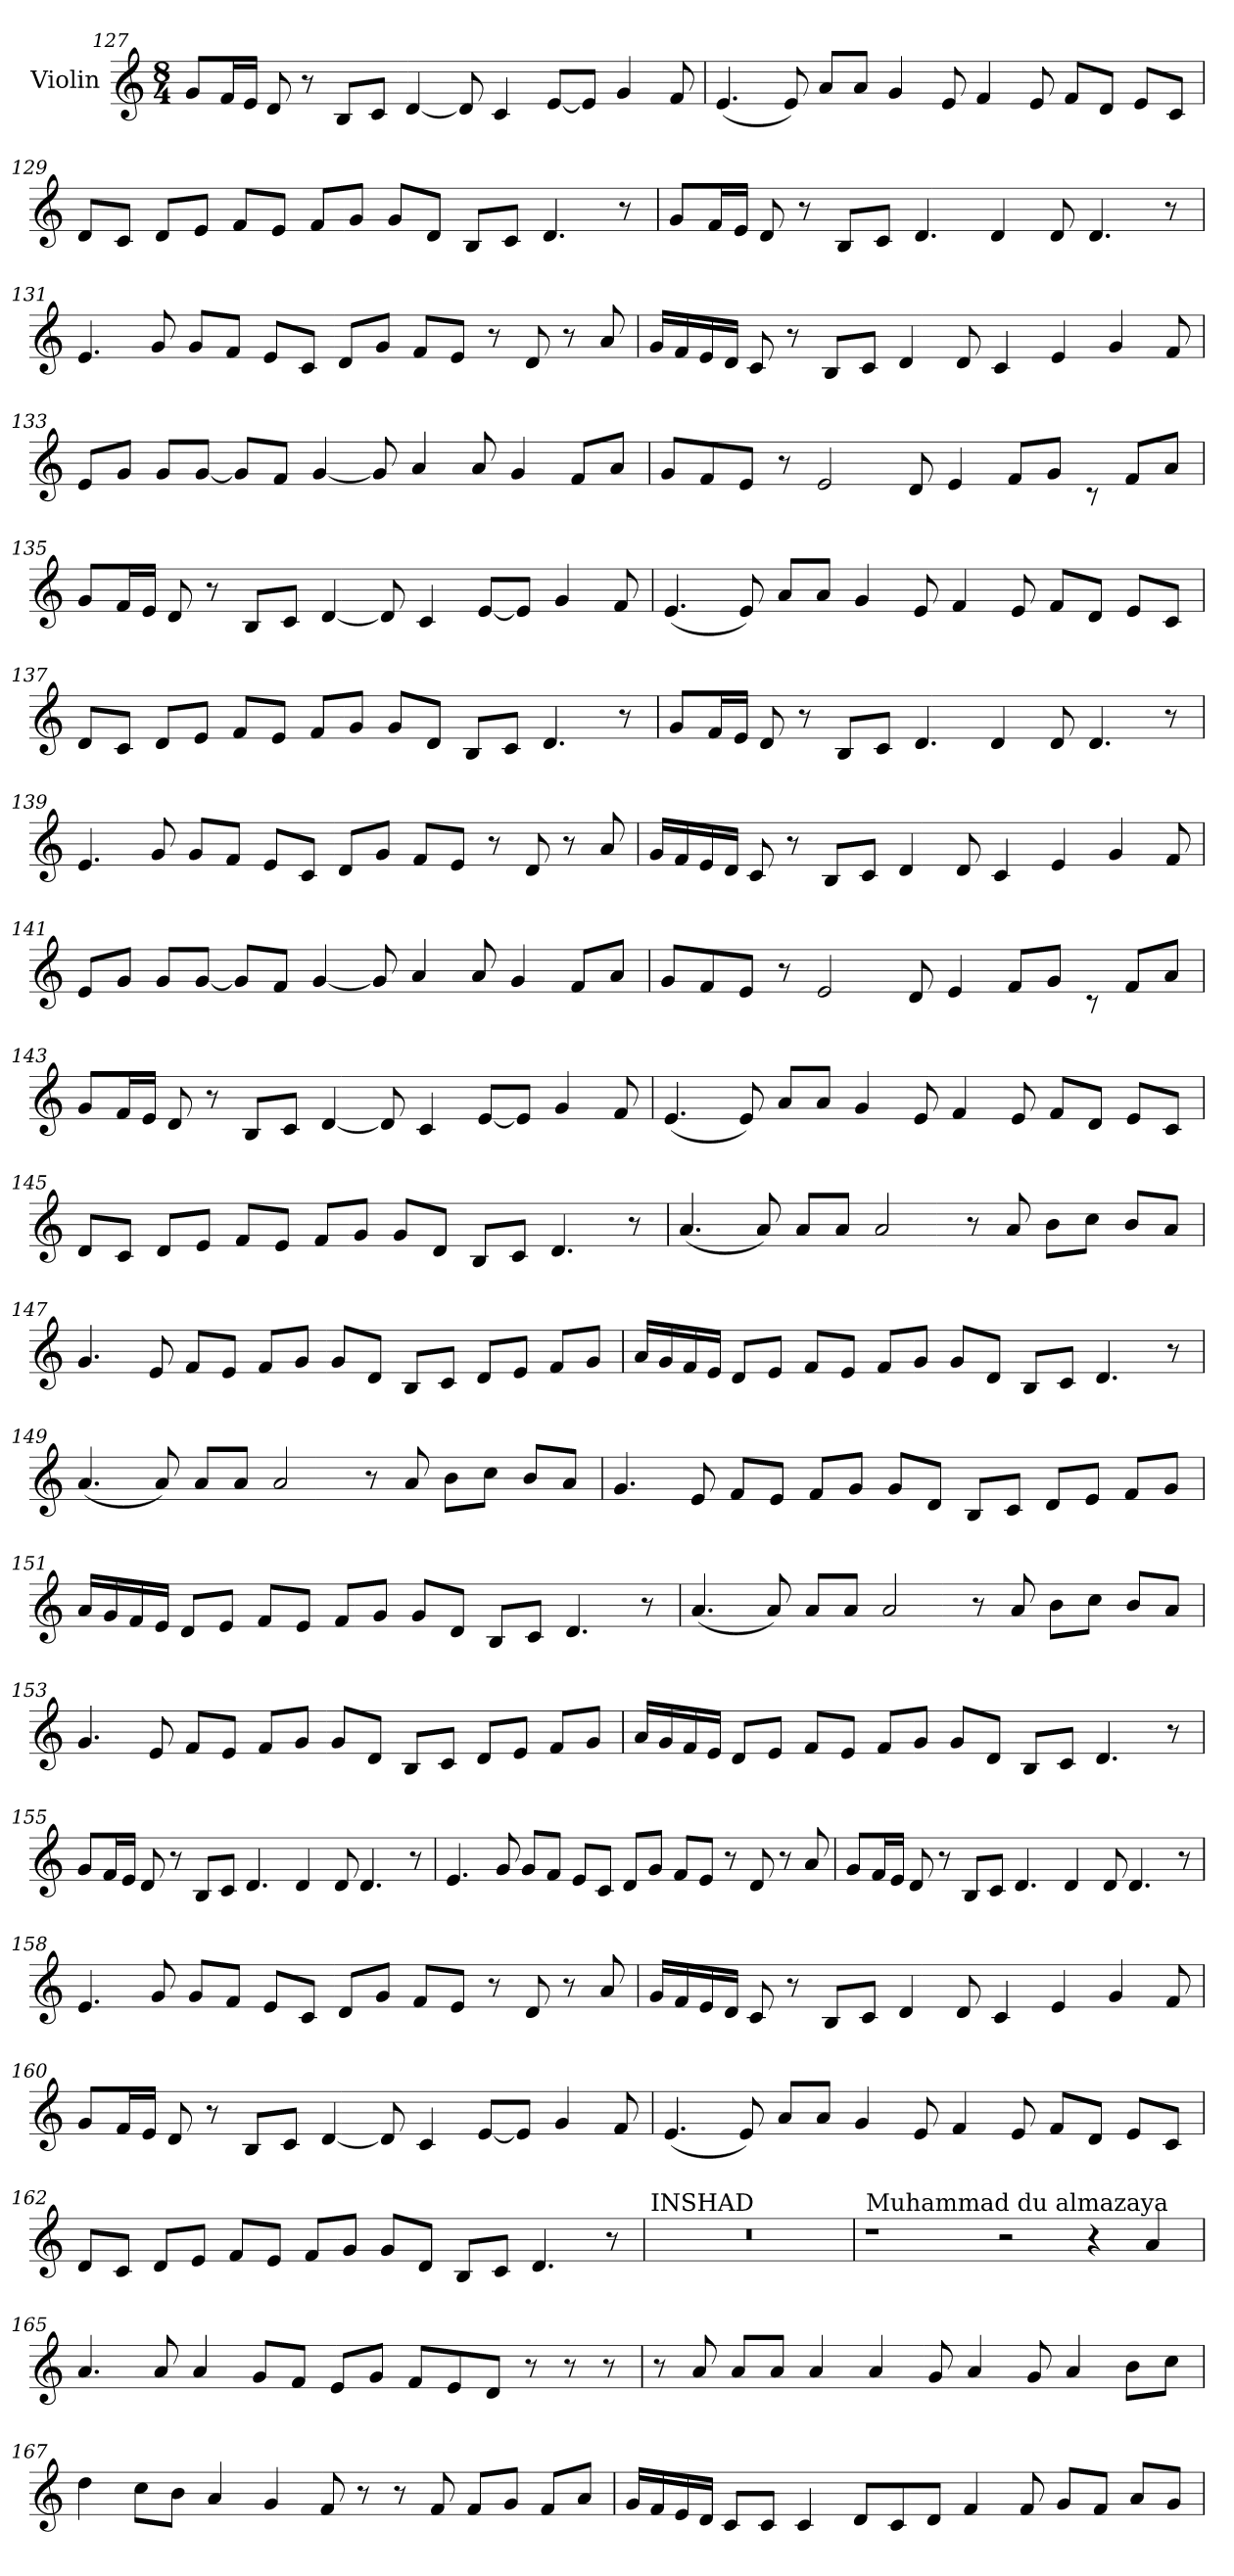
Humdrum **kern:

**kern
*part1
*staff1
*I"Violin
*clefG2
*k[]
*C:
*M8/4
=127
8g/L
16f/L
16e/JJ
8d/
8r
8B/L
8c/J
[4d/
8d/]
4c/
[8e/L
8e/J]
4g/
8f/
!!LO:LB:g=z
=128
(4.e/
8e/)
8a/L
8a/J
4g/
8e/
4f/
8e/
8f/L
8d/J
8e/L
8c/J
=129
8d/L
8c/J
8d/L
8e/J
8f/L
8e/J
8f/L
8g/J
8g/L
8d/J
8B/L
8c/J
4.d/
8r
!!LO:PB:g=z
=130
8g/L
16f/L
16e/JJ
8d/
8r
8B/L
8c/J
4.d/
4d/
8d/
4.d/
8r
=131
4.e/
8g/
8g/L
8f/J
8e/L
8c/J
8d/L
8g/J
8f/L
8e/J
8r
8d/
8r
8a/
!!LO:LB:g=z
=132
16g/LL
16f/
16e/
16d/JJ
8c/
8r
8B/L
8c/J
4d/
8d/
4c/
4e/
4g/
8f/
=133
8e/L
8g/J
8g/L
[8g/J
8g/L]
8f/J
[4g/
8g/]
4a/
8a/
4g/
8f/L
8a/J
!!LO:LB:g=z
=134
8g/L
8f/
8e/J
8r
2e/
8d/
4e/
8f/L
8g/J
8rc
8f/L
8a/J
=135
8g/L
16f/L
16e/JJ
8d/
8r
8B/L
8c/J
[4d/
8d/]
4c/
[8e/L
8e/J]
4g/
8f/
!!LO:LB:g=z
=136
(4.e/
8e/)
8a/L
8a/J
4g/
8e/
4f/
8e/
8f/L
8d/J
8e/L
8c/J
=137
8d/L
8c/J
8d/L
8e/J
8f/L
8e/J
8f/L
8g/J
8g/L
8d/J
8B/L
8c/J
4.d/
8r
!!LO:LB:g=z
=138
8g/L
16f/L
16e/JJ
8d/
8r
8B/L
8c/J
4.d/
4d/
8d/
4.d/
8r
=139
4.e/
8g/
8g/L
8f/J
8e/L
8c/J
8d/L
8g/J
8f/L
8e/J
8r
8d/
8r
8a/
!!LO:LB:g=z
=140
16g/LL
16f/
16e/
16d/JJ
8c/
8r
8B/L
8c/J
4d/
8d/
4c/
4e/
4g/
8f/
=141
8e/L
8g/J
8g/L
[8g/J
8g/L]
8f/J
[4g/
8g/]
4a/
8a/
4g/
8f/L
8a/J
!!LO:LB:g=z
=142
8g/L
8f/
8e/J
8r
2e/
8d/
4e/
8f/L
8g/J
8rc
8f/L
8a/J
=143
8g/L
16f/L
16e/JJ
8d/
8r
8B/L
8c/J
[4d/
8d/]
4c/
[8e/L
8e/J]
4g/
8f/
!!LO:LB:g=z
=144
(4.e/
8e/)
8a/L
8a/J
4g/
8e/
4f/
8e/
8f/L
8d/J
8e/L
8c/J
=145
8d/L
8c/J
8d/L
8e/J
8f/L
8e/J
8f/L
8g/J
8g/L
8d/J
8B/L
8c/J
4.d/
8r
!!LO:PB:g=z
=146
(4.a/
8a/)
8a/L
8a/J
2a/
8r
8a/
8b\L
8cc\J
8b/L
8a/J
=147
4.g/
8e/
8f/L
8e/J
8f/L
8g/J
8g/L
8d/J
8B/L
8c/J
8d/L
8e/J
8f/L
8g/J
!!LO:LB:g=z
=148
16a/LL
16g/
16f/
16e/JJ
8d/L
8e/J
8f/L
8e/J
8f/L
8g/J
8g/L
8d/J
8B/L
8c/J
4.d/
8r
=149
(4.a/
8a/)
8a/L
8a/J
2a/
8r
8a/
8b\L
8cc\J
8b/L
8a/J
!!LO:LB:g=z
=150
4.g/
8e/
8f/L
8e/J
8f/L
8g/J
8g/L
8d/J
8B/L
8c/J
8d/L
8e/J
8f/L
8g/J
=151
16a/LL
16g/
16f/
16e/JJ
8d/L
8e/J
8f/L
8e/J
8f/L
8g/J
8g/L
8d/J
8B/L
8c/J
4.d/
8r
!!LO:LB:g=z
=152
(4.a/
8a/)
8a/L
8a/J
2a/
8r
8a/
8b\L
8cc\J
8b/L
8a/J
=153
4.g/
8e/
8f/L
8e/J
8f/L
8g/J
8g/L
8d/J
8B/L
8c/J
8d/L
8e/J
8f/L
8g/J
!!LO:LB:g=z
=154
16a/LL
16g/
16f/
16e/JJ
8d/L
8e/J
8f/L
8e/J
8f/L
8g/J
8g/L
8d/J
8B/L
8c/J
4.d/
8r
=155
8g/L
16f/L
16e/JJ
8d/
8r
8B/L
8c/J
4.d/
4d/
8d/
4.d/
8r
!!LO:LB:g=z
=156
4.e/
8g/
8g/L
8f/J
8e/L
8c/J
8d/L
8g/J
8f/L
8e/J
8r
8d/
8r
8a/
=157
8g/L
16f/L
16e/JJ
8d/
8r
8B/L
8c/J
4.d/
4d/
8d/
4.d/
8r
!!LO:LB:g=z
=158
4.e/
8g/
8g/L
8f/J
8e/L
8c/J
8d/L
8g/J
8f/L
8e/J
8r
8d/
8r
8a/
=159
16g/LL
16f/
16e/
16d/JJ
8c/
8r
8B/L
8c/J
4d/
8d/
4c/
4e/
4g/
8f/
!!LO:LB:g=z
=160
8g/L
16f/L
16e/JJ
8d/
8r
8B/L
8c/J
[4d/
8d/]
4c/
[8e/L
8e/J]
4g/
8f/
=161
(4.e/
8e/)
8a/L
8a/J
4g/
8e/
4f/
8e/
8f/L
8d/J
8e/L
8c/J
!!LO:PB:g=z
=162
8d/L
8c/J
8d/L
8e/J
8f/L
8e/J
8f/L
8g/J
8g/L
8d/J
8B/L
8c/J
4.d/
8r
=163
!LO:TX:a:t=INSHAD
0r
=164
*MM95
!LO:TX:a:t=Muhammad du almazaya
1r
2r
4r
4a/
!!LO:LB:g=z
=165
4.a/
8a/
4a/
8g/L
8f/J
8e/L
8g/J
8f/L
8e/
8d/J
8r
8r
8r
=166
8r
8a/
8a/L
8a/J
4a/
4a/
8g/
4a/
8g/
4a/
8b\L
8cc\J
!!LO:LB:g=z
=167
4dd\
8cc\L
8b\J
4a/
4g/
8f/
8r
8r
8f/
8f/L
8g/J
8f/L
8a/J
=168
16g/LL
16f/
16e/
16d/JJ
8c/L
8c/J
4c/
8d/L
8c/
8d/J
4f/
8f/
8g/L
8f/J
8a/L
8g/J
=
*-
